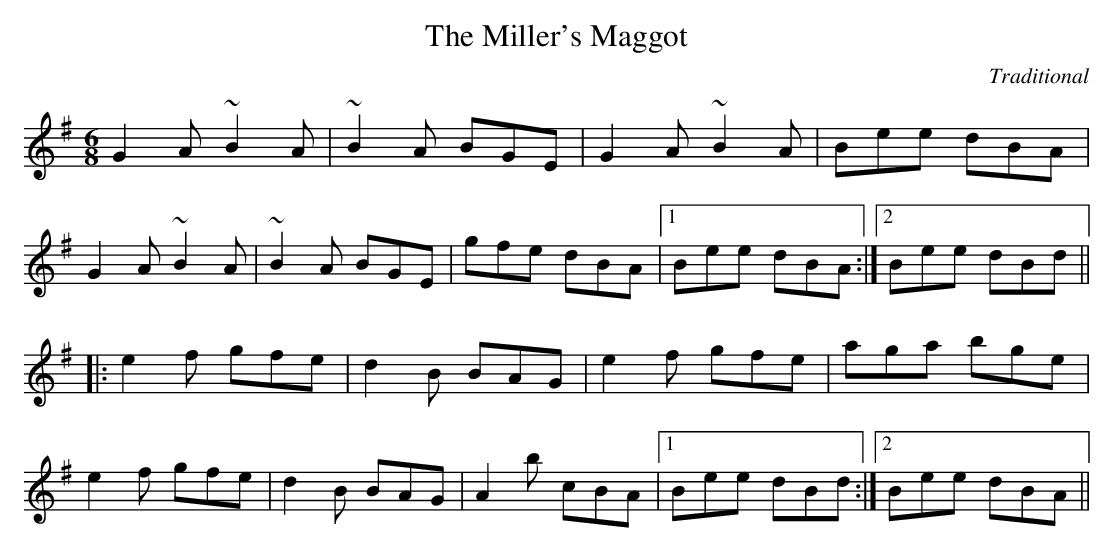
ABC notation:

X:1
T: The Miller's Maggot
C: Traditional
M: 6/8
L: 1/8
K: G
G2A ~B2A|~B2A BGE|G2A ~B2A|Bee dBA|
G2A ~B2A|~B2A BGE|gfe dBA|[1 Bee dBA:|[2 Bee dBd||
|:e2f gfe|d2B BAG|e2f gfe|aga bge|
e2f gfe|d2B BAG|A2b cBA|[1 Bee dBd:|[2 Bee dBA||
